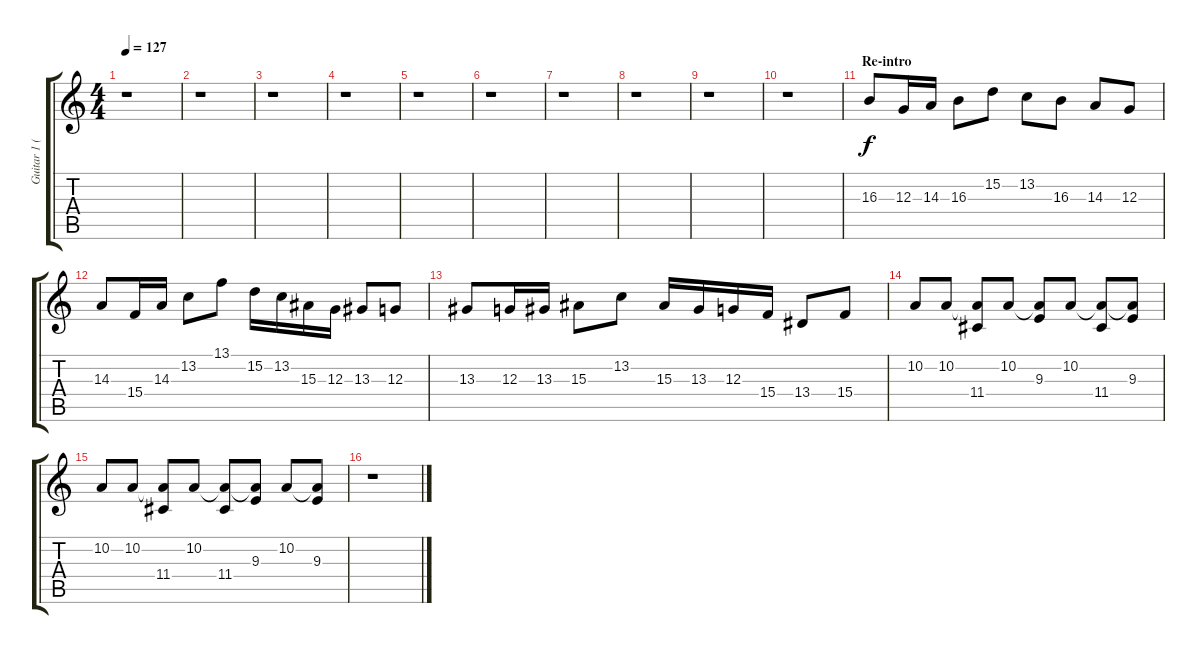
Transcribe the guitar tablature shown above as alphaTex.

\track ("Guitar 1 (Organ arr. for Guitar)" "Guitar 1 (") {instrument drawbarorgan}
\staff {score tabs}
\tuning (E4 B3 G3 D3 A2 E2) {hide}
\ts (4 4)
\tempo 127
\clef g2
\ks c
r.1{dy f} |
r.1 |
r.1 |
r.1 |
r.1 |
r.1 |
r.1 |
r.1 |
r.1 |
r.1 |
\section ("" "Re-intro")
16.3.8 12.3.16 14.3.16 16.3.8 15.2.8 13.2.8 16.3.8 14.3.8 12.3.8 |
14.3.8 15.4.16 14.3.16 13.2.8 13.1.8 15.2.16 13.2.16 15.3.16 12.3.16 13.3.8 12.3.8 |
13.3.8 12.3.16 13.3.16 15.3.8 13.2.8 15.3.16 13.3.16 12.3.16 15.4.16 13.4.8 15.4.8 |
10.2.8 10.2.8 (10.2{t} 11.4).8 10.2.8 (10.2{t} 9.3).8 10.2.8 (10.2{t} 11.4).8 (10.2{t} 9.3).8 |
10.2.8 10.2.8 (10.2{t} 11.4).8 10.2.8 (10.2{t} 11.4).8 (10.2{t} 9.3).8 10.2.8 (10.2{t} 9.3).8 |
r.1
